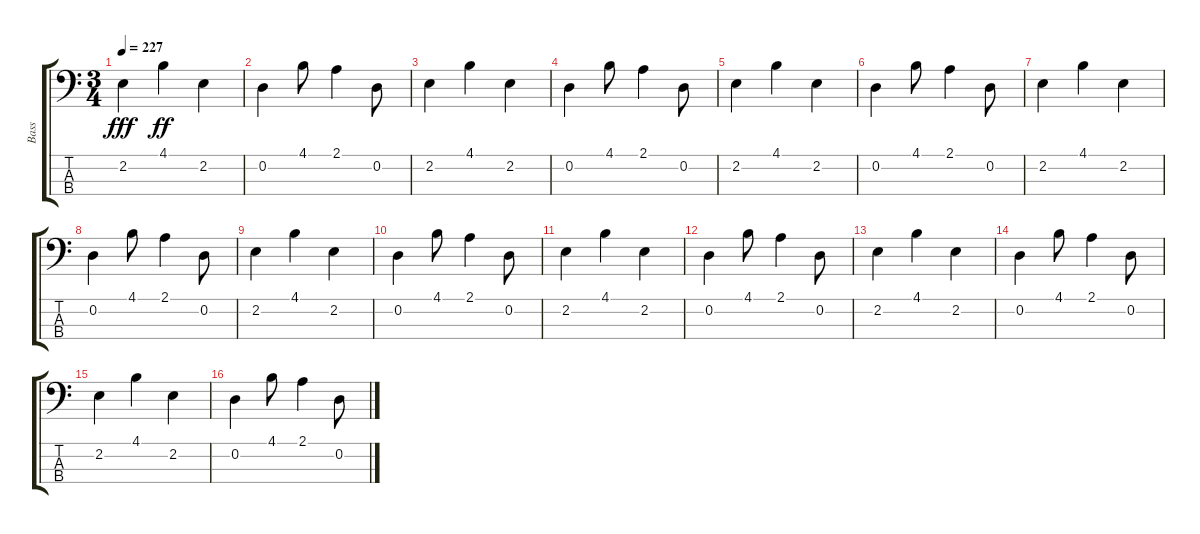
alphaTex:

\track ("Bass" "Bass") {instrument electricbassfinger}
\staff {score tabs}
\tuning (G2 D2 A1 E1) {hide}
\ts (3 4)
\tempo 227
\clef f4
\ks c
2.2.4{dy fff} 4.1.4{dy ff} 2.2.4 |
0.2.4 4.1.8 2.1.4 0.2.8 |
2.2.4 4.1.4 2.2.4 |
0.2.4 4.1.8 2.1.4 0.2.8 |
2.2.4 4.1.4 2.2.4 |
0.2.4 4.1.8 2.1.4 0.2.8 |
2.2.4 4.1.4 2.2.4 |
0.2.4 4.1.8 2.1.4 0.2.8 |
2.2.4 4.1.4 2.2.4 |
0.2.4 4.1.8 2.1.4 0.2.8 |
2.2.4 4.1.4 2.2.4 |
0.2.4 4.1.8 2.1.4 0.2.8 |
2.2.4 4.1.4 2.2.4 |
0.2.4 4.1.8 2.1.4 0.2.8 |
2.2.4 4.1.4 2.2.4 |
0.2.4 4.1.8 2.1.4 0.2.8
